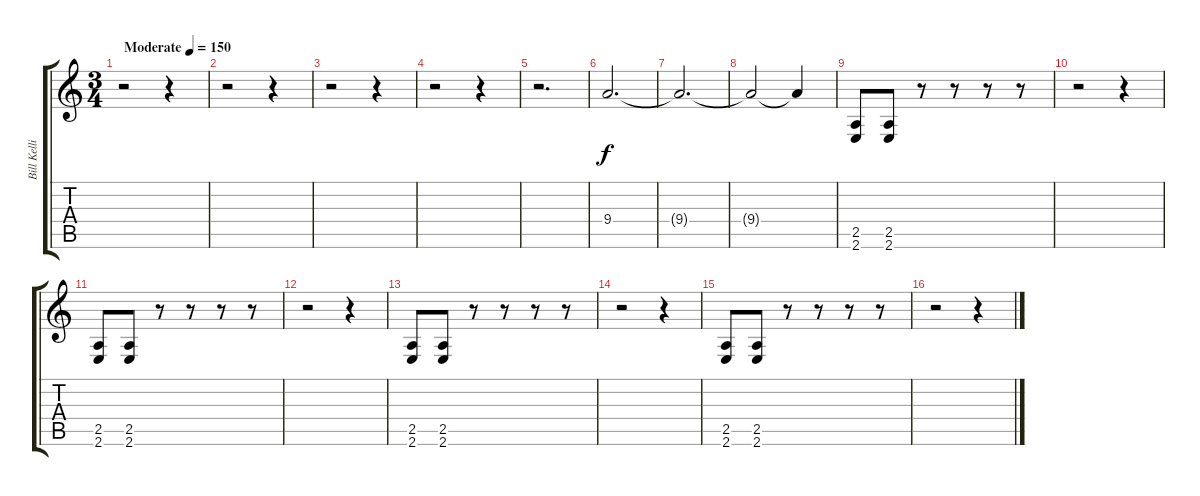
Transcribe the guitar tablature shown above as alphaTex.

\track ("Bill Kelliher" "Bill Kelli") {instrument overdrivenguitar}
\staff {score tabs}
\tuning (D4 A3 F3 C3 G2 D2) {hide}
\ts (3 4)
\tempo (150 "Moderate")
\clef g2
\ks c
r.2{dy f instrument overdrivenguitar} r.4 |
r.2 r.4 |
r.2 r.4 |
r.2 r.4 |
r.2{d} |
9.4.2{d} |
9.4{t}.2{d} |
9.4{t}.2 9.4{t}.4 |
(2.5 2.6).8 (2.5 2.6).8 r.8 r.8 r.8 r.8 |
r.2 r.4 |
(2.5 2.6).8 (2.5 2.6).8 r.8 r.8 r.8 r.8 |
r.2 r.4 |
(2.5 2.6).8 (2.5 2.6).8 r.8 r.8 r.8 r.8 |
r.2 r.4 |
(2.5 2.6).8 (2.5 2.6).8 r.8 r.8 r.8 r.8 |
r.2 r.4
